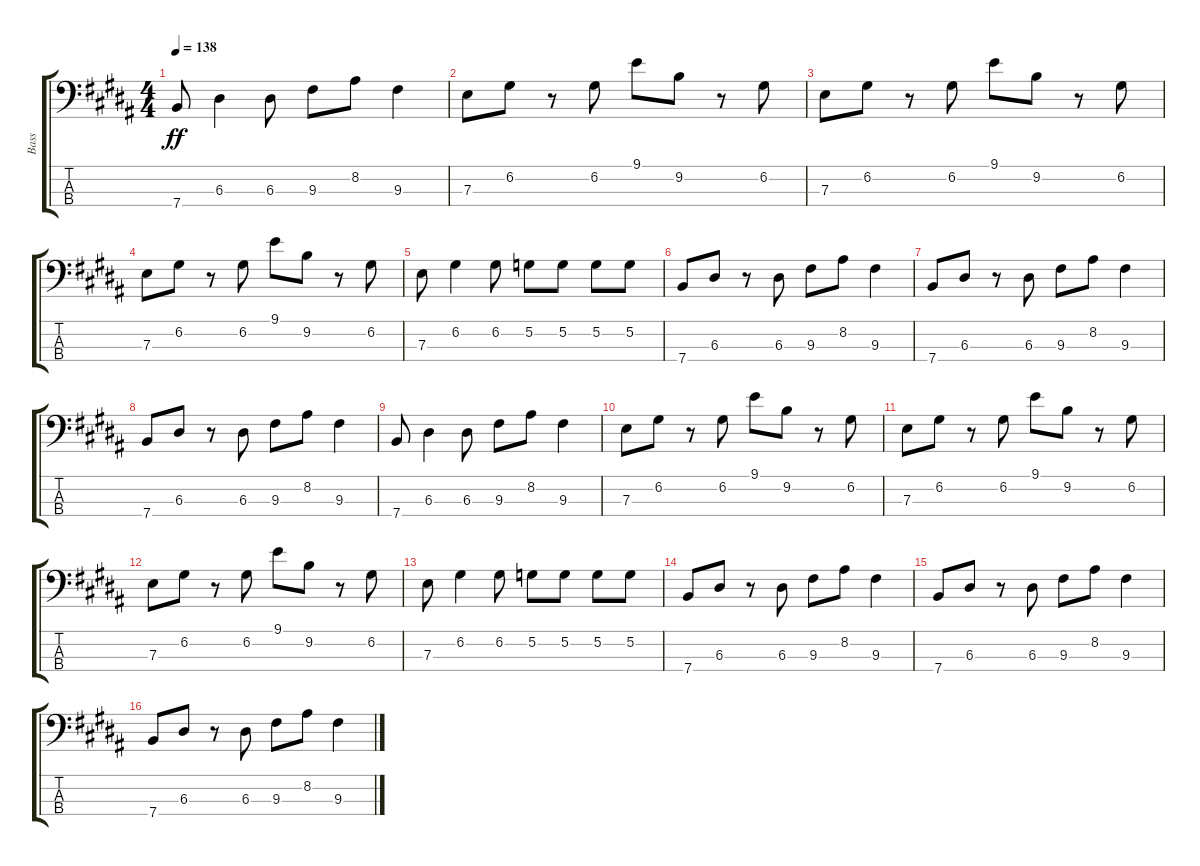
\track ("Bass" "Bass") {instrument electricbassfinger}
\staff {score tabs}
\tuning (G2 D2 A1 E1) {hide}
\ts (4 4)
\tempo 138
\clef f4
\ks g#minor
7.4.8{dy ff} 6.3.4 6.3.8 9.3.8 8.2.8 9.3.4 |
\ks b
7.3.8 6.2.8 r.8 6.2.8 9.1.8 9.2.8 r.8 6.2.8 |
\ks g#minor
7.3.8 6.2.8 r.8 6.2.8 9.1.8 9.2.8 r.8 6.2.8 |
7.3.8 6.2.8 r.8 6.2.8 9.1.8 9.2.8 r.8 6.2.8 |
7.3.8 6.2.4 6.2.8 5.2.8 5.2.8 5.2.8 5.2.8 |
\ks b
7.4.8 6.3.8 r.8 6.3.8 9.3.8 8.2.8 9.3.4 |
\ks g#minor
7.4.8 6.3.8 r.8 6.3.8 9.3.8 8.2.8 9.3.4 |
\ks b
7.4.8 6.3.8 r.8 6.3.8 9.3.8 8.2.8 9.3.4 |
\ks g#minor
7.4.8 6.3.4 6.3.8 9.3.8 8.2.8 9.3.4 |
\ks b
7.3.8 6.2.8 r.8 6.2.8 9.1.8 9.2.8 r.8 6.2.8 |
\ks g#minor
7.3.8 6.2.8 r.8 6.2.8 9.1.8 9.2.8 r.8 6.2.8 |
\ks b
7.3.8 6.2.8 r.8 6.2.8 9.1.8 9.2.8 r.8 6.2.8 |
\ks g#minor
7.3.8 6.2.4 6.2.8 5.2.8 5.2.8 5.2.8 5.2.8 |
\ks b
7.4.8 6.3.8 r.8 6.3.8 9.3.8 8.2.8 9.3.4 |
\ks g#minor
7.4.8 6.3.8 r.8 6.3.8 9.3.8 8.2.8 9.3.4 |
\ks b
7.4.8 6.3.8 r.8 6.3.8 9.3.8 8.2.8 9.3.4
